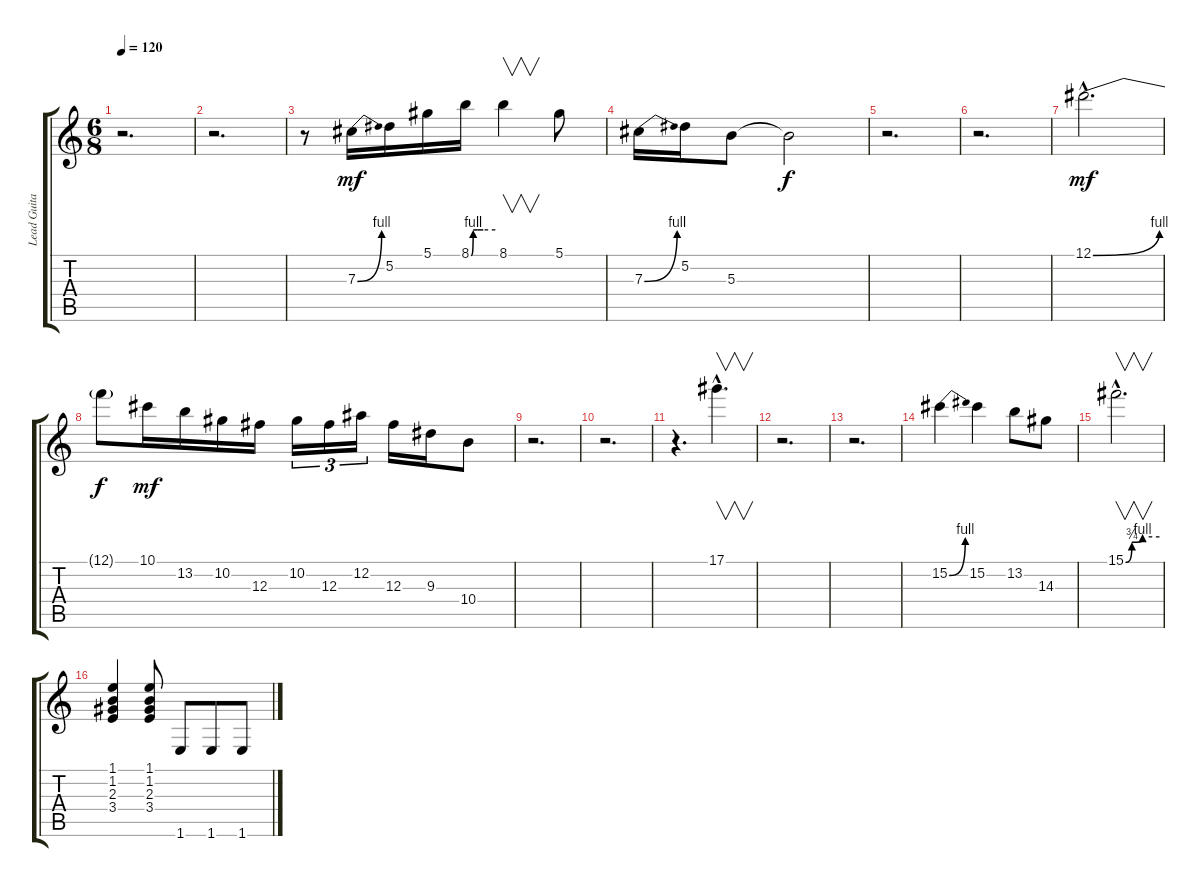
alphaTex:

\track ("Lead Guitar" "Lead Guita") {instrument overdrivenguitar}
\staff {score tabs}
\tuning (Eb4 Bb3 Gb3 Db3 Ab2 Eb2) {hide}
\ts (6 8)
\tempo 120
\clef g2
\ks c
r.2{d dy mf} |
r.2{d} |
r.8 7.3{be (bend 0 0 60 4)}.16 5.2.16 5.1.16 8.1{be (custom 0 0 5 4 15 4 30 4 60 4)}.16 8.1.4{v} 5.1.8 |
7.3{be (bend 0 0 60 4)}.16 5.2.16 5.3.8 5.3{t}.2{dy f} |
r.2{d} |
r.2{d} |
12.1{be (bend 0 0 60 4) hac}.2{d dy mf} |
12.1{t}.8{dy f} 10.1.16{dy mf} 13.2.16 10.2.16 12.3.16 10.2.16{tu (3 2)} 12.3.16{tu (3 2)} 12.2.16{tu (3 2)} 12.3.16 9.3.16 10.4.8 |
r.2{d} |
r.2{d} |
r.4{d} 17.1{hac}.4{v d} |
r.2{d} |
r.2{d} |
15.2{be (bend 0 0 60 4)}.4 15.2.4 13.2.8 14.3.8 |
15.1{be (custom 0 0 11 3 30 4 60 4) hac}.2{v d} |
(1.1 1.2 2.3 3.4).4 (1.1 1.2 2.3 3.4).8 1.6.8 1.6.8 1.6.8
